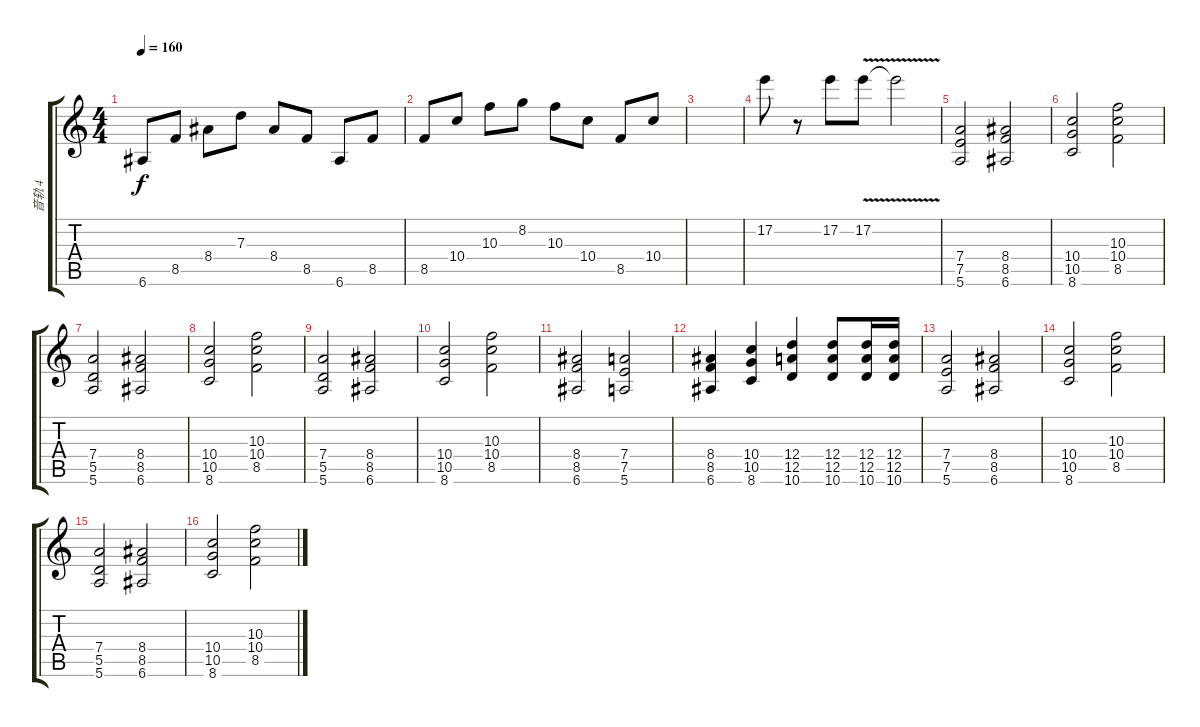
\track ("音轨 4" "音轨 4") {instrument distortionguitar}
\staff {score tabs}
\tuning (E4 B3 G3 D3 A2 E2) {hide}
\ts (4 4)
\tempo 160
\clef g2
\ks c
6.6.8{dy f} 8.5.8 8.4.8 7.3.8 8.4.8 8.5.8 6.6.8 8.5.8 |
8.5.8 10.4.8 10.3.8 8.2.8 10.3.8 10.4.8 8.5.8 10.4.8 |
|
17.2.8 r.8 17.2.8 17.2{v}.8 17.2{t}.2 |
(7.4 7.5 5.6).2 (8.4 8.5 6.6).2 |
(10.4 10.5 8.6).2 (10.3 10.4 8.5).2 |
(7.4 5.5 5.6).2 (8.4 8.5 6.6).2 |
(10.4 10.5 8.6).2 (10.3 10.4 8.5).2 |
(7.4 5.5 5.6).2 (8.4 8.5 6.6).2 |
(10.4 10.5 8.6).2 (10.3 10.4 8.5).2 |
(8.4 8.5 6.6).2 (7.4 7.5 5.6).2 |
(8.4 8.5 6.6).4 (10.4 10.5 8.6).4 (12.4 12.5 10.6).4 (12.4 12.5 10.6).8 (12.4 12.5 10.6).16 (12.4 12.5 10.6).16 |
(7.4 7.5 5.6).2 (8.4 8.5 6.6).2 |
(10.4 10.5 8.6).2 (10.3 10.4 8.5).2 |
(7.4 5.5 5.6).2 (8.4 8.5 6.6).2 |
(10.4 10.5 8.6).2 (10.3 10.4 8.5).2
